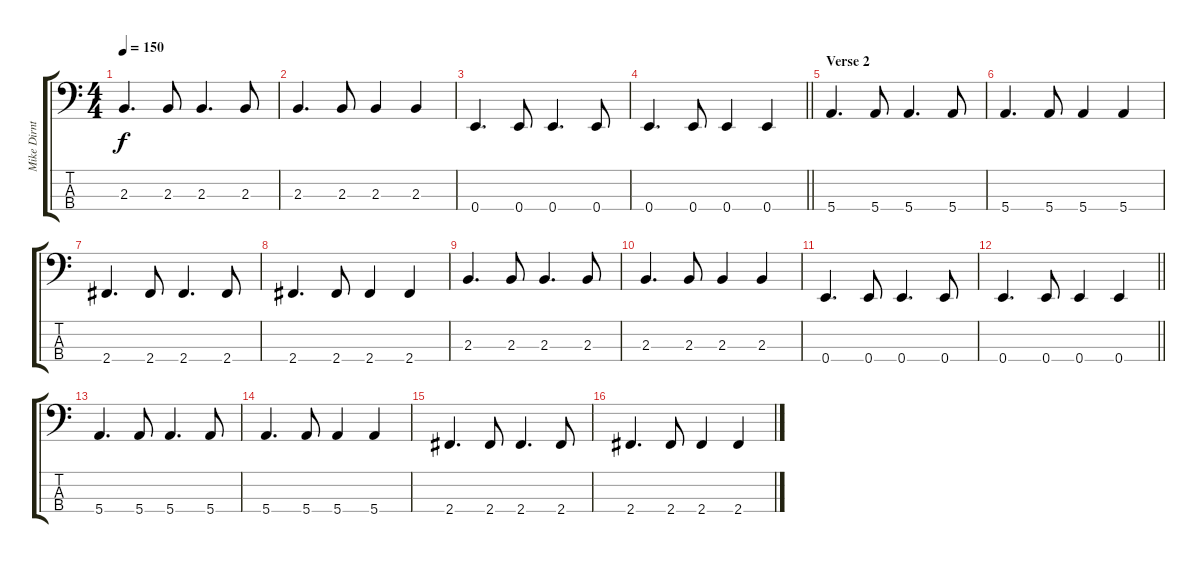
\track ("Mike Dirnt (Bass)" "Mike Dirnt") {instrument electricbasspick}
\staff {score tabs}
\tuning (G2 D2 A1 E1) {hide}
\ts (4 4)
\tempo 150
\clef f4
\ks c
2.3.4{d dy f} 2.3.8 2.3.4{d} 2.3.8 |
2.3.4{d} 2.3.8 2.3.4 2.3.4 |
0.4.4{d} 0.4.8 0.4.4{d} 0.4.8 |
\barLineRight lightlight
0.4.4{d} 0.4.8 0.4.4 0.4.4 |
\section ("" "Verse 2")
5.4.4{d} 5.4.8 5.4.4{d} 5.4.8 |
5.4.4{d} 5.4.8 5.4.4 5.4.4 |
2.4.4{d} 2.4.8 2.4.4{d} 2.4.8 |
2.4.4{d} 2.4.8 2.4.4 2.4.4 |
2.3.4{d} 2.3.8 2.3.4{d} 2.3.8 |
2.3.4{d} 2.3.8 2.3.4 2.3.4 |
0.4.4{d} 0.4.8 0.4.4{d} 0.4.8 |
\barLineRight lightlight
0.4.4{d} 0.4.8 0.4.4 0.4.4 |
5.4.4{d} 5.4.8 5.4.4{d} 5.4.8 |
5.4.4{d} 5.4.8 5.4.4 5.4.4 |
2.4.4{d} 2.4.8 2.4.4{d} 2.4.8 |
2.4.4{d} 2.4.8 2.4.4 2.4.4
